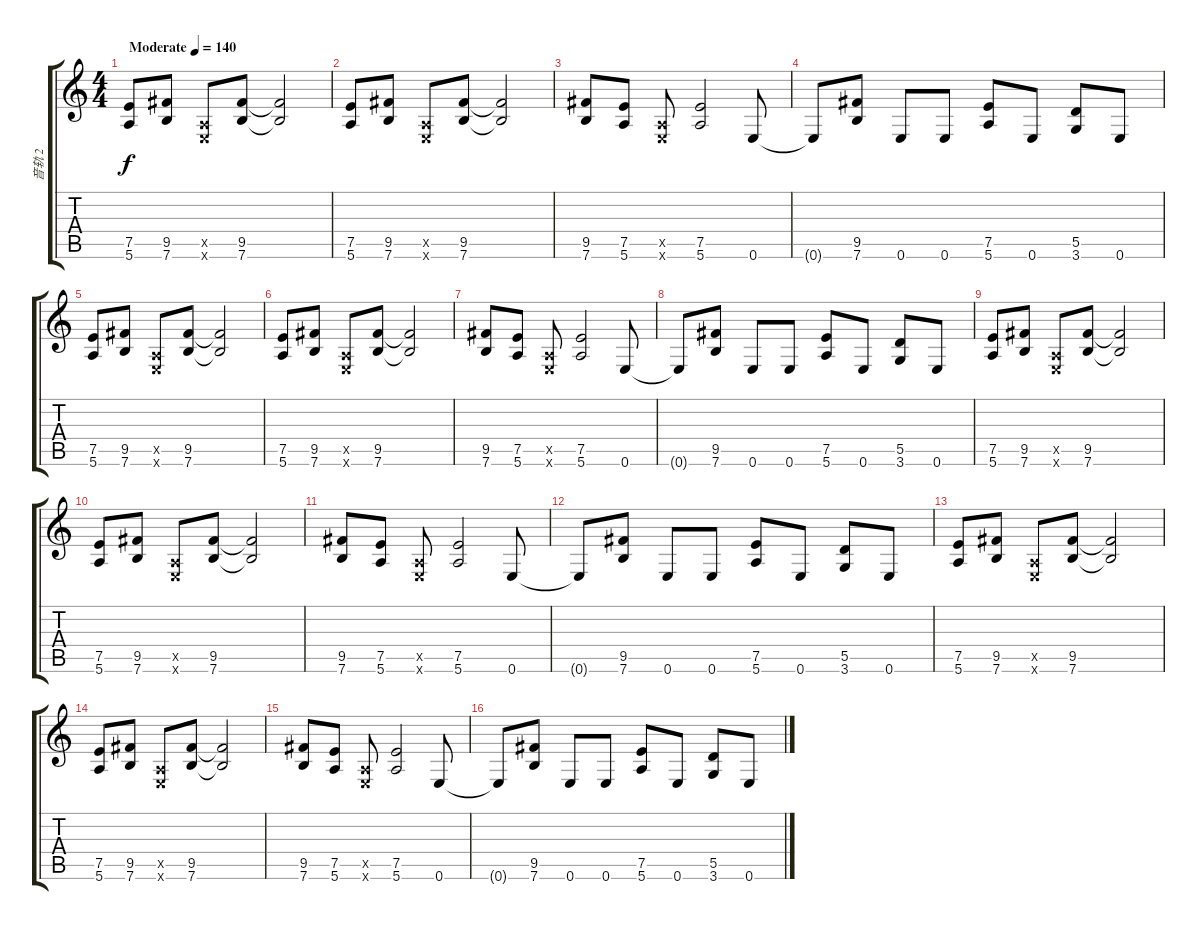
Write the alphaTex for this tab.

\track ("音轨 2" "音轨 2") {instrument distortionguitar}
\staff {score tabs}
\tuning (E4 B3 G3 D3 A2 E2) {hide}
\ts (4 4)
\tempo (140 "Moderate")
\clef g2
\ks c
(7.5 5.6).8{dy f instrument distortionguitar} (9.5 7.6).8 (0.5{x} 0.6{x}).8 (9.5 7.6).8 (9.5{t} 7.6{t}).2 |
(7.5 5.6).8 (9.5 7.6).8 (0.5{x} 0.6{x}).8 (9.5 7.6).8 (9.5{t} 7.6{t}).2 |
(9.5 7.6).8 (7.5 5.6).8 (0.5{x} 0.6{x}).8 (7.5 5.6).2 0.6.8 |
0.6{t}.8 (9.5 7.6).8 0.6.8 0.6.8 (7.5 5.6).8 0.6.8 (5.5 3.6).8 0.6.8 |
(7.5 5.6).8 (9.5 7.6).8 (0.5{x} 0.6{x}).8 (9.5 7.6).8 (9.5{t} 7.6{t}).2 |
(7.5 5.6).8 (9.5 7.6).8 (0.5{x} 0.6{x}).8 (9.5 7.6).8 (9.5{t} 7.6{t}).2 |
(9.5 7.6).8 (7.5 5.6).8 (0.5{x} 0.6{x}).8 (7.5 5.6).2 0.6.8 |
0.6{t}.8 (9.5 7.6).8 0.6.8 0.6.8 (7.5 5.6).8 0.6.8 (5.5 3.6).8 0.6.8 |
(7.5 5.6).8 (9.5 7.6).8 (0.5{x} 0.6{x}).8 (9.5 7.6).8 (9.5{t} 7.6{t}).2 |
(7.5 5.6).8 (9.5 7.6).8 (0.5{x} 0.6{x}).8 (9.5 7.6).8 (9.5{t} 7.6{t}).2 |
(9.5 7.6).8 (7.5 5.6).8 (0.5{x} 0.6{x}).8 (7.5 5.6).2 0.6.8 |
0.6{t}.8 (9.5 7.6).8 0.6.8 0.6.8 (7.5 5.6).8 0.6.8 (5.5 3.6).8 0.6.8 |
(7.5 5.6).8 (9.5 7.6).8 (0.5{x} 0.6{x}).8 (9.5 7.6).8 (9.5{t} 7.6{t}).2 |
(7.5 5.6).8 (9.5 7.6).8 (0.5{x} 0.6{x}).8 (9.5 7.6).8 (9.5{t} 7.6{t}).2 |
(9.5 7.6).8 (7.5 5.6).8 (0.5{x} 0.6{x}).8 (7.5 5.6).2 0.6.8 |
0.6{t}.8 (9.5 7.6).8 0.6.8 0.6.8 (7.5 5.6).8 0.6.8 (5.5 3.6).8 0.6.8
